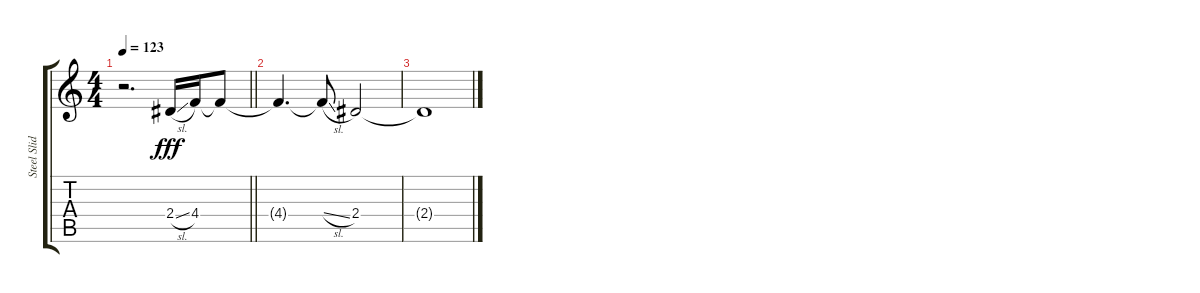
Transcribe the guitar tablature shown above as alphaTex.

\track ("Steel Slide Guitar" "Steel Slid") {instrument banjo}
\staff {score tabs}
\tuning (Eb4 Bb3 Gb3 Db3 Ab2 Eb2) {hide}
\displaytranspose 12
\ts (4 4)
\tempo 123
\clef g2
\barLineRight lightlight
\ks c
r.2{d dy fff} 2.4{sl}.16 4.4.16 4.4{t}.8 |
4.4{t}.4{d} 4.4{sl t}.8 2.4.2 |
2.4{t}.1
